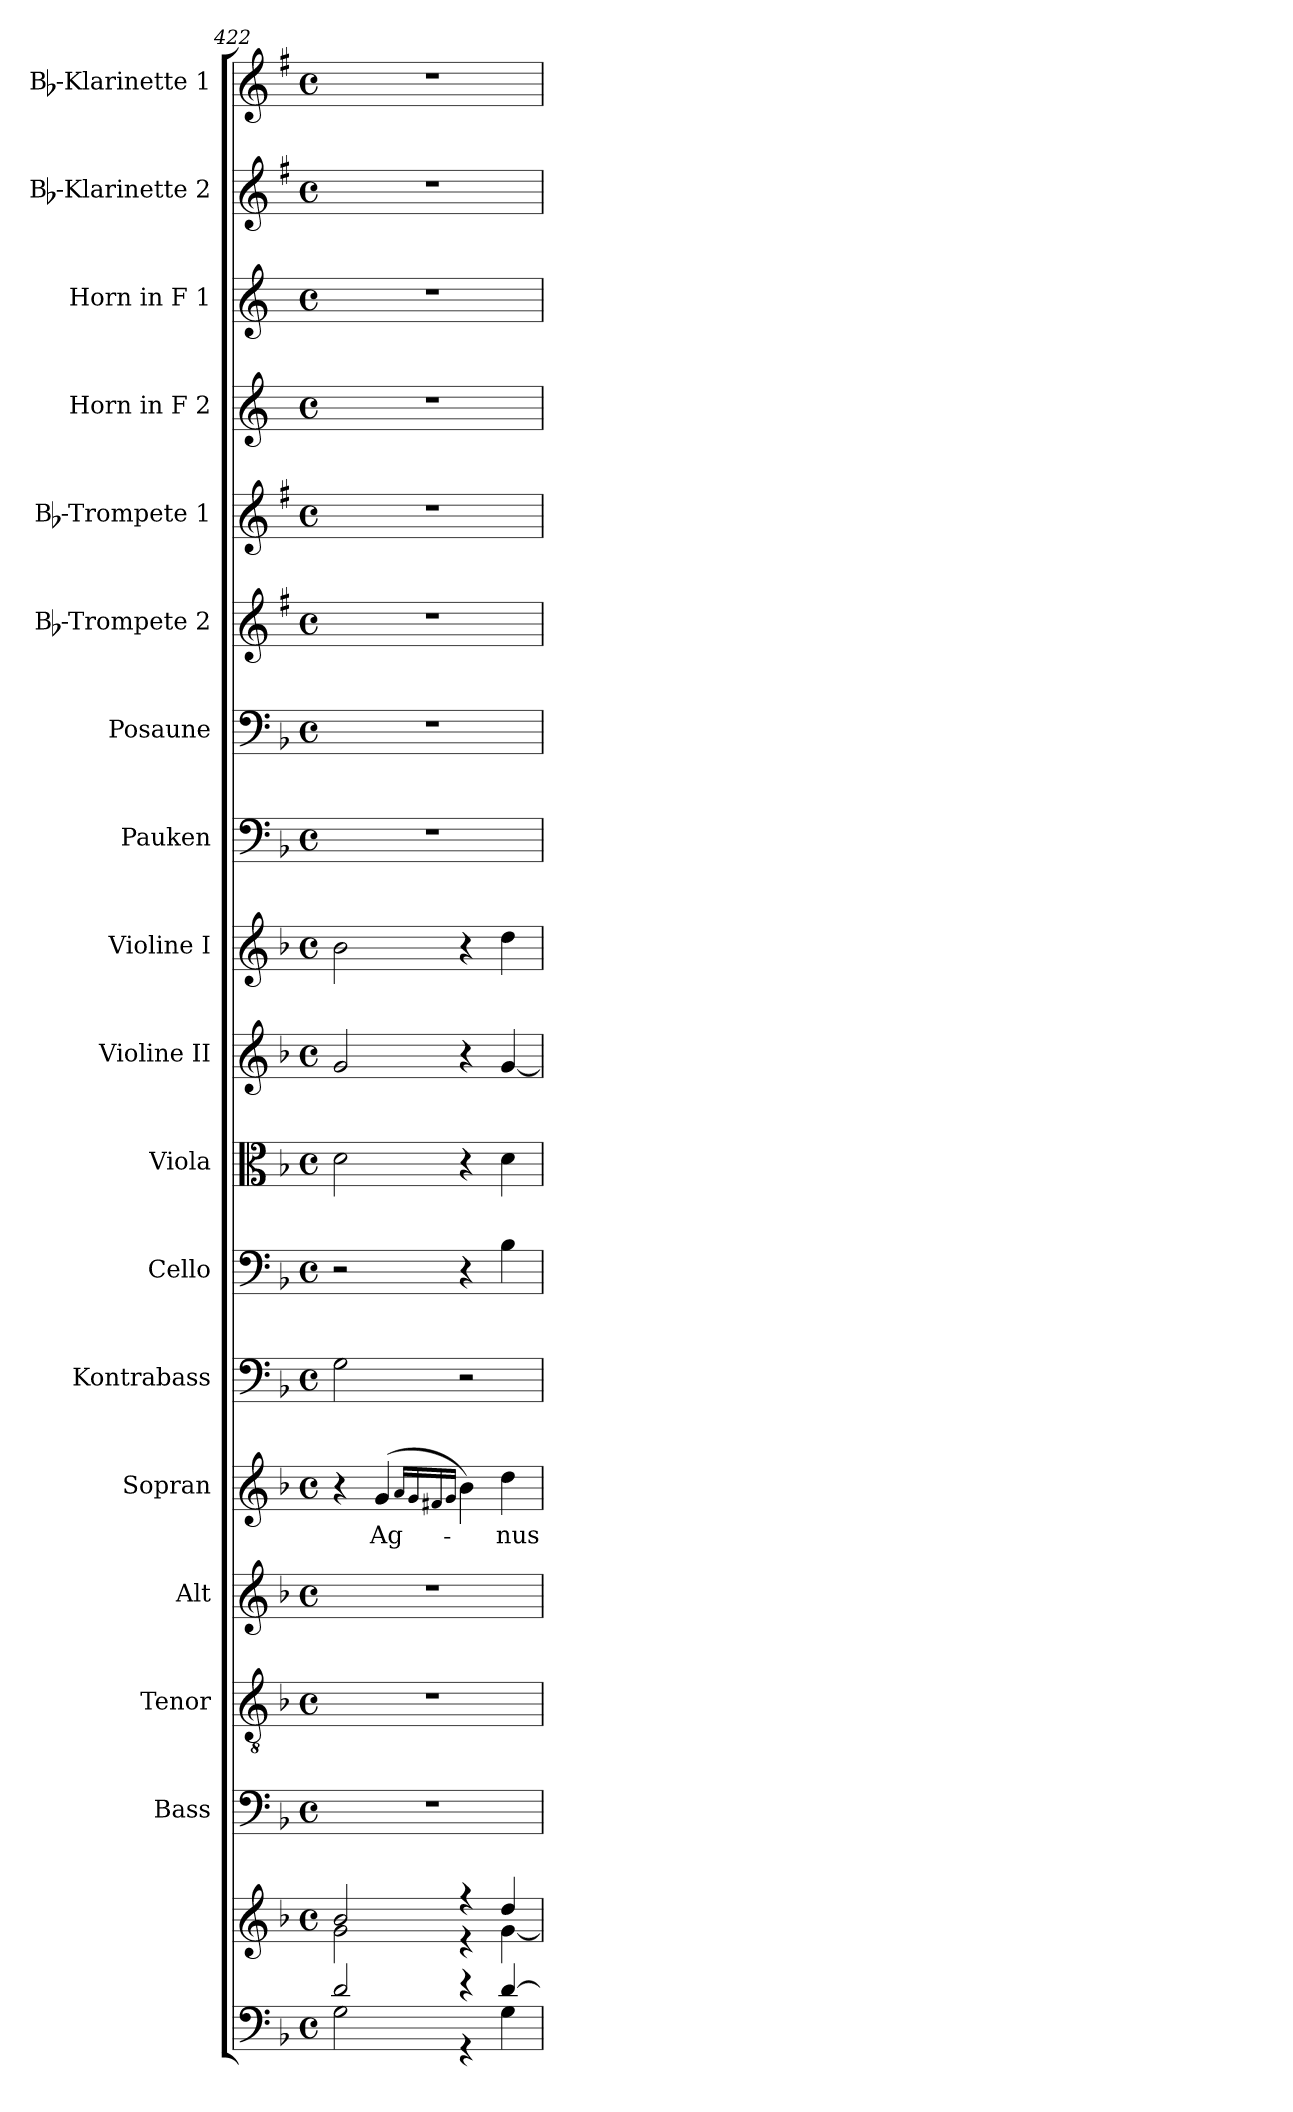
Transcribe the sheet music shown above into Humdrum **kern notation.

**kern	**kern	**kern	**kern	**kern	**kern	**text	**kern	**kern	**kern	**kern	**kern	**kern	**kern	**kern	**kern	**kern	**kern	**kern	**kern
*part18	*part18	*part17	*part16	*part15	*part14	*part14	*part13	*part12	*part11	*part10	*part9	*part8	*part7	*part6	*part5	*part4	*part3	*part2	*part1
*staff19	*staff18	*staff17	*staff16	*staff15	*staff14	*staff14	*staff13	*staff12	*staff11	*staff10	*staff9	*staff8	*staff7	*staff6	*staff5	*staff4	*staff3	*staff2	*staff1
*	*	*I"Bass	*I"Tenor	*I"Alt	*I"Sopran	*	*I"Kontrabass	*I"Cello	*I"Viola	*I"Violine II	*I"Violine I	*I"Pauken	*I"Posaune	*I"Bb-Trompete 2	*I"Bb-Trompete 1	*I"Horn in F 2	*I"Horn in F 1	*I"Bb-Klarinette 2	*I"Bb-Klarinette 1
*	*	*I'B.	*I'T.	*I'A.	*I'S.	*	*I'Kb.	*	*I'Vla.	*I'Vl. II	*I'Vl. I	*I'Pk.	*I'Pos.	*I'Bb Trp. 2	*I'Bb Trp. 1	*	*	*I'Bb Kl. 2	*I'Bb Kl. 1
*clefF4	*clefG2	*clefF4	*clefGv2	*clefG2	*clefG2	*	*clefF4	*clefF4	*clefC3	*clefG2	*clefG2	*clefF4	*clefF4	*clefG2	*clefG2	*clefG2	*clefG2	*clefG2	*clefG2
*	*	*	*	*	*	*	*ITrd7c12	*	*	*	*	*	*	*ITrd1c2	*ITrd1c2	*ITrd4c7	*ITrd4c7	*ITrd1c2	*ITrd1c2
*k[b-]	*k[b-]	*k[b-]	*k[b-]	*k[b-]	*k[b-]	*	*k[b-]	*k[b-]	*k[b-]	*k[b-]	*k[b-]	*k[b-]	*k[b-]	*k[b-]	*k[b-]	*k[b-]	*k[b-]	*k[b-]	*k[b-]
*F:	*F:	*F:	*F:	*F:	*F:	*	*F:	*F:	*F:	*F:	*F:	*F:	*F:	*F:	*F:	*F:	*F:	*F:	*F:
*M4/4	*M4/4	*M4/4	*M4/4	*M4/4	*M4/4	*	*M4/4	*M4/4	*M4/4	*M4/4	*M4/4	*M4/4	*M4/4	*M4/4	*M4/4	*M4/4	*M4/4	*M4/4	*M4/4
*met(c)	*met(c)	*met(c)	*met(c)	*met(c)	*met(c)	*	*met(c)	*met(c)	*met(c)	*met(c)	*met(c)	*met(c)	*met(c)	*met(c)	*met(c)	*met(c)	*met(c)	*met(c)	*met(c)
=422	=422	=422	=422	=422	=422	=422	=422	=422	=422	=422	=422	=422	=422	=422	=422	=422	=422	=422	=422
*^	*^	*	*	*	*	*	*	*	*	*	*	*	*	*	*	*	*	*	*
2d/	2G\	2b-/	2g\	1r	1r	1r	4r	.	2GG\	2r	2d\	2g/	2b-\	1r	1r	1r	1r	1r	1r	1r	1r
!	!	!	!	!	!	!	!	!LO:LY:b	!	!	!	!	!	!	!	!	!	!	!	!	!
.	.	.	.	.	.	.	(4g/	Ag-	.	.	.	.	.	.	.	.	.	.	.	.	.
.	.	.	.	.	.	.	16qa/LL	.	.	.	.	.	.	.	.	.	.	.	.	.	.
.	.	.	.	.	.	.	16qg/	.	.	.	.	.	.	.	.	.	.	.	.	.	.
.	.	.	.	.	.	.	16qf#X/	.	.	.	.	.	.	.	.	.	.	.	.	.	.
.	.	.	.	.	.	.	16qg/JJ	.	.	.	.	.	.	.	.	.	.	.	.	.	.
4r	4r	4r	4r	.	.	.	4b-\)	.	2r	4r	4r	4r	4r	.	.	.	.	.	.	.	.
!	!	!	!	!	!	!	!	!LO:LY:b	!	!	!	!	!	!	!	!	!	!	!	!	!
[>4d/	4G\	4dd/	[<4g\	.	.	.	4dd\	-nus	.	4B-\	4d\	[4g/	4dd\	.	.	.	.	.	.	.	.
*v	*v	*	*	*	*	*	*	*	*	*	*	*	*	*	*	*	*	*	*	*	*
*	*v	*v	*	*	*	*	*	*	*	*	*	*	*	*	*	*	*	*	*	*
=	=	=	=	=	=	=	=	=	=	=	=	=	=	=	=	=	=	=	=
*-	*-	*-	*-	*-	*-	*-	*-	*-	*-	*-	*-	*-	*-	*-	*-	*-	*-	*-	*-
